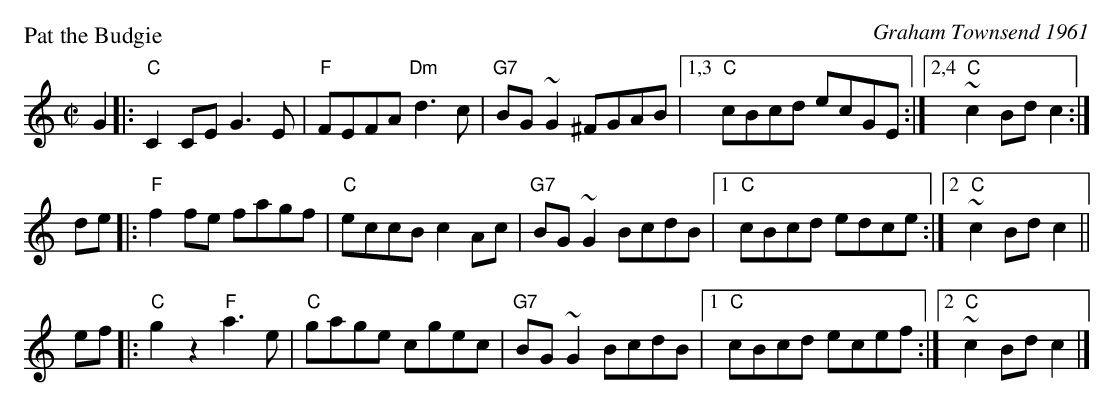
X:1
P: Pat the Budgie
C: Graham Townsend 1961
M: C|
L: 1/8
K: C
G2 |: "C"C2CE G3E | "F"FEFA "Dm"d3c | "G7"BG~G2 ^FGAB |1,3 "C"cBcd ecGE :|2,4 "C"~c2Bd c2 :|
de |: "F"f2fe fagf | "C"eccB c2Ac | "G7"BG~G2 BcdB |1 "C"cBcd edce :|2 "C"~c2Bd c2 ||
ef |: "C"g2z2 "F"a3e | "C"gage cgec | "G7"BG~G2 BcdB |1 "C"cBcd ecef :|2 "C"~c2Bd c2 |]
